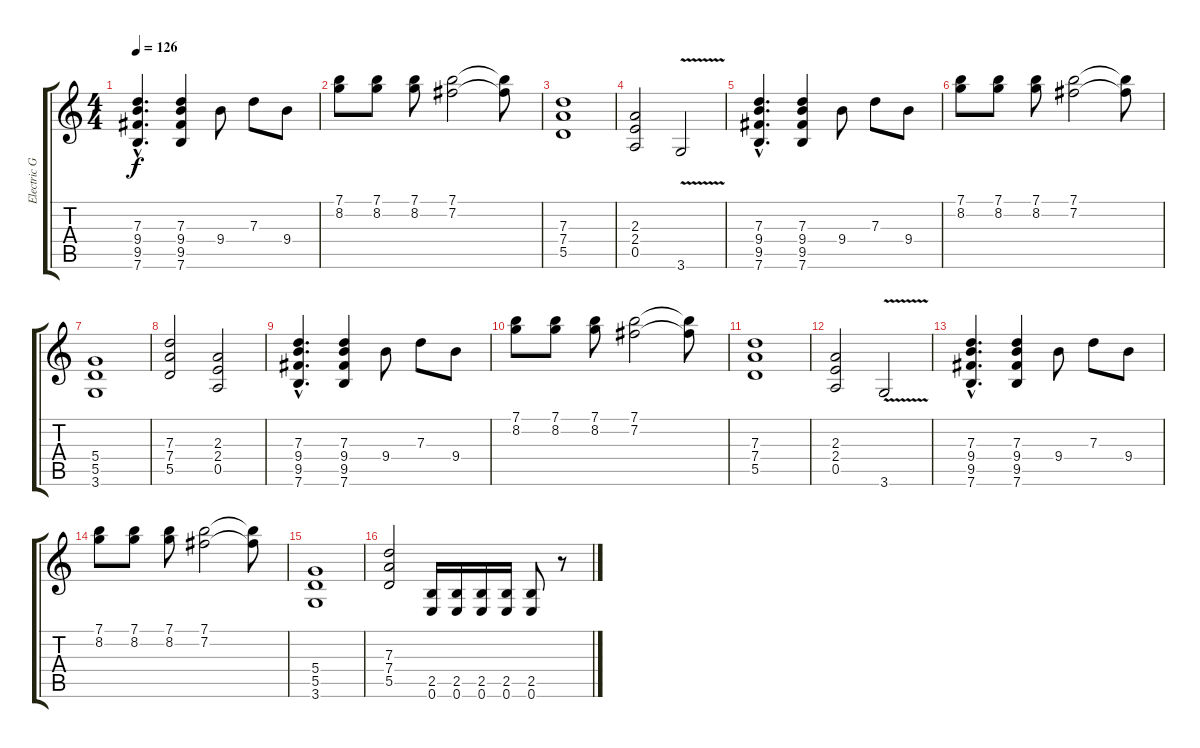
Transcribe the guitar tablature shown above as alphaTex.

\track ("Electric Guitar" "Electric G") {instrument overdrivenguitar}
\staff {score tabs}
\tuning (E4 B3 G3 D3 A2 E2) {hide}
\ts (4 4)
\tempo 126
\clef g2
\ks c
(7.3{hac} 9.4{hac} 9.5{hac} 7.6{hac}).4{d dy f} (7.3 9.4 9.5 7.6).4 9.4.8 7.3.8 9.4.8 |
(7.1 8.2).8 (7.1 8.2).8 (7.1 8.2).8 (7.1 7.2).2 (7.1{t} 7.2{t}).8 |
(7.3 7.4 5.5).1 |
(2.3 2.4 0.5).2 3.6{v}.2 |
(7.3{hac} 9.4{hac} 9.5{hac} 7.6{hac}).4{d} (7.3 9.4 9.5 7.6).4 9.4.8 7.3.8 9.4.8 |
(7.1 8.2).8 (7.1 8.2).8 (7.1 8.2).8 (7.1 7.2).2 (7.1{t} 7.2{t}).8 |
(5.4 5.5 3.6).1 |
(7.3 7.4 5.5).2 (2.3 2.4 0.5).2 |
(7.3{hac} 9.4{hac} 9.5{hac} 7.6{hac}).4{d} (7.3 9.4 9.5 7.6).4 9.4.8 7.3.8 9.4.8 |
(7.1 8.2).8 (7.1 8.2).8 (7.1 8.2).8 (7.1 7.2).2 (7.1{t} 7.2{t}).8 |
(7.3 7.4 5.5).1 |
(2.3 2.4 0.5).2 3.6{v}.2 |
(7.3{hac} 9.4{hac} 9.5{hac} 7.6{hac}).4{d} (7.3 9.4 9.5 7.6).4 9.4.8 7.3.8 9.4.8 |
(7.1 8.2).8 (7.1 8.2).8 (7.1 8.2).8 (7.1 7.2).2 (7.1{t} 7.2{t}).8 |
(5.4 5.5 3.6).1 |
(7.3 7.4 5.5).2 (2.5 0.6).16 (2.5 0.6).16 (2.5 0.6).16 (2.5 0.6).16 (2.5 0.6).8 r.8
